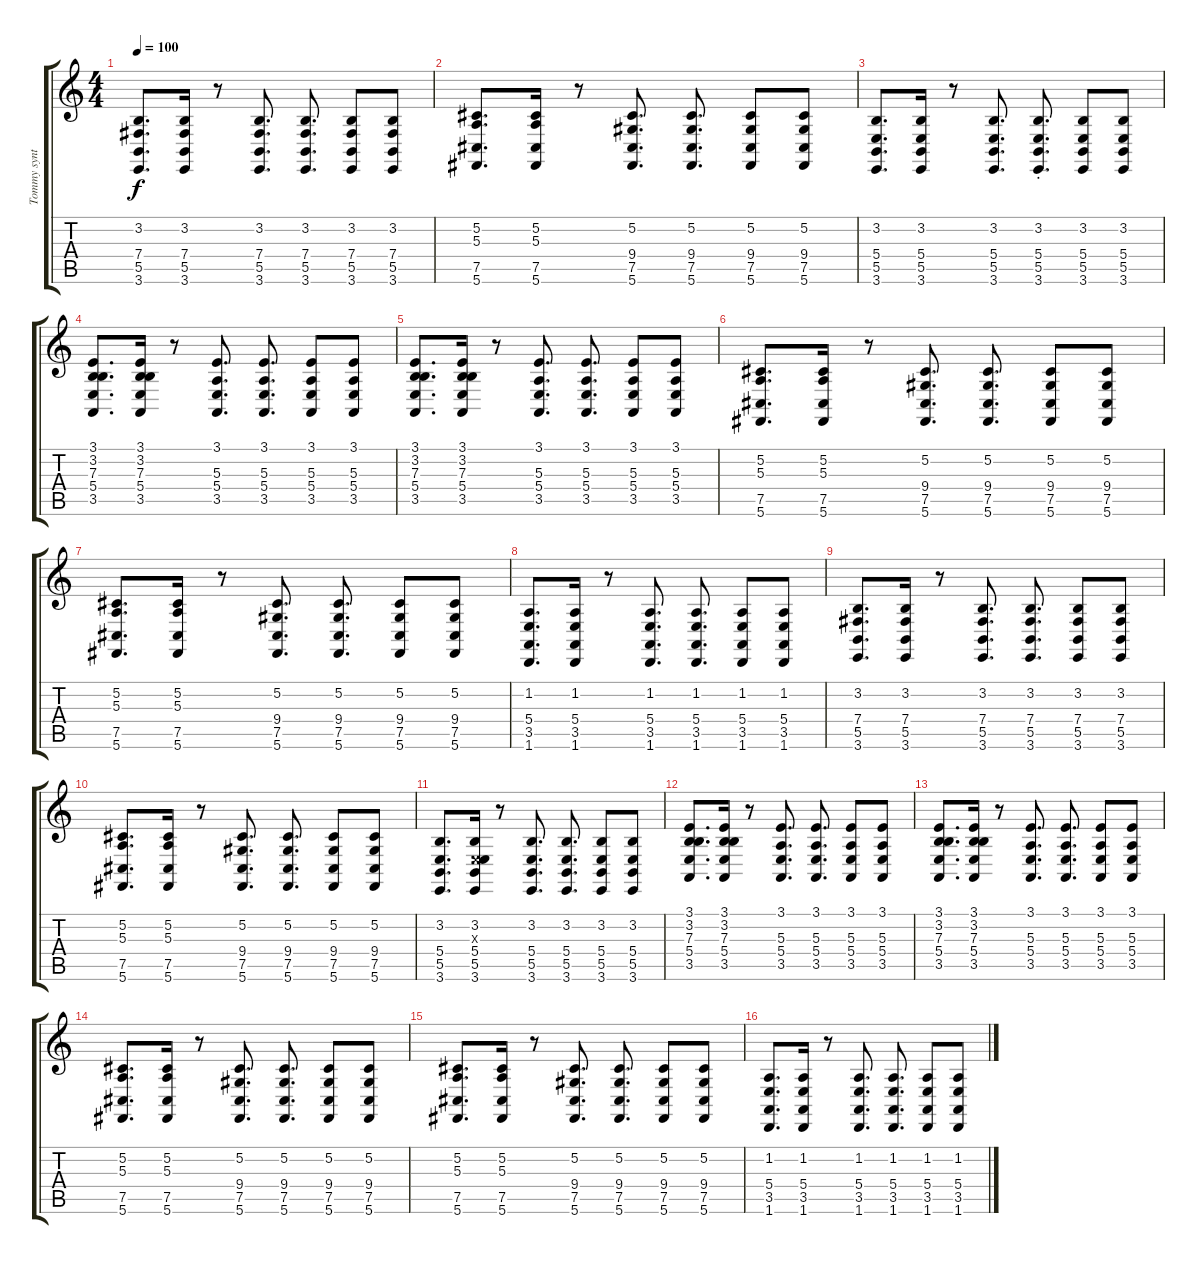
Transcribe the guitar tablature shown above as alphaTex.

\track ("Tommy synth" "Tommy synt") {instrument lead2sawtooth}
\staff {score tabs}
\tuning (Db4 Ab3 E3 B2 Gb2 Db2) {hide}
\ts (4 4)
\tempo 100
\clef g2
\ks c
(3.2 7.4 5.5 3.6).8{d dy f} (3.2 7.4 5.5 3.6).16 r.8 (3.2 7.4 5.5 3.6).8{d} (3.2 7.4 5.5 3.6).8{d} (3.2 7.4 5.5 3.6).8 (3.2 7.4 5.5 3.6).8 |
(5.2 5.3 7.5 5.6).8{d} (5.2 5.3 7.5 5.6).16 r.8 (5.2 9.4 7.5 5.6).8{d} (5.2 9.4 7.5 5.6).8{d} (5.2 9.4 7.5 5.6).8 (5.2 9.4 7.5 5.6).8 |
(3.2 5.4 5.5 3.6).8{d} (3.2 5.4 5.5 3.6).16 r.8 (3.2 5.4 5.5 3.6).8{d} (3.2{st} 5.4{st} 5.5 3.6{st}).8{d} (3.2 5.4 5.5 3.6).8 (3.2 5.4 5.5 3.6).8 |
(3.1 3.2 7.3 5.4 3.5).8{d} (3.1 3.2 7.3 5.4 3.5).16 r.8 (3.1 5.3 5.4 3.5).8{d} (3.1 5.3 5.4 3.5).8{d} (3.1 5.3 5.4 3.5).8 (3.1 5.3 5.4 3.5).8 |
(3.1 3.2 7.3 5.4 3.5).8{d} (3.1 3.2 7.3 5.4 3.5).16 r.8 (3.1 5.3 5.4 3.5).8{d} (3.1 5.3 5.4 3.5).8{d} (3.1 5.3 5.4 3.5).8 (3.1 5.3 5.4 3.5).8 |
(5.2 5.3 7.5 5.6).8{d} (5.2 5.3 7.5 5.6).16 r.8 (5.2 9.4 7.5 5.6).8{d} (5.2 9.4 7.5 5.6).8{d} (5.2 9.4 7.5 5.6).8 (5.2 9.4 7.5 5.6).8 |
(5.2 5.3 7.5 5.6).8{d} (5.2 5.3 7.5 5.6).16 r.8 (5.2 9.4 7.5 5.6).8{d} (5.2 9.4 7.5 5.6).8{d} (5.2 9.4 7.5 5.6).8 (5.2 9.4 7.5 5.6).8 |
(1.2 5.4 3.5 1.6).8{d} (1.2 5.4 3.5 1.6).16 r.8 (1.2 5.4 3.5 1.6).8{d} (1.2 5.4 3.5 1.6).8{d} (1.2 5.4 3.5 1.6).8 (1.2 5.4 3.5 1.6).8 |
(3.2 7.4 5.5 3.6).8{d} (3.2 7.4 5.5 3.6).16 r.8 (3.2 7.4 5.5 3.6).8{d} (3.2 7.4 5.5 3.6).8{d} (3.2 7.4 5.5 3.6).8 (3.2 7.4 5.5 3.6).8 |
(5.2 5.3 7.5 5.6).8{d} (5.2 5.3 7.5 5.6).16 r.8 (5.2 9.4 7.5 5.6).8{d} (5.2 9.4 7.5 5.6).8{d} (5.2 9.4 7.5 5.6).8 (5.2 9.4 7.5 5.6).8 |
(3.2 5.4 5.5 3.6).8{d} (3.2 0.3{x} 5.4 5.5 3.6).16 r.8 (3.2 5.4 5.5 3.6).8{d} (3.2 5.4 5.5 3.6).8{d} (3.2 5.4 5.5 3.6).8 (3.2 5.4 5.5 3.6).8 |
(3.1 3.2 7.3 5.4 3.5).8{d} (3.1 3.2 7.3 5.4 3.5).16 r.8 (3.1 5.3 5.4 3.5).8{d} (3.1 5.3 5.4 3.5).8{d} (3.1 5.3 5.4 3.5).8 (3.1 5.3 5.4 3.5).8 |
(3.1 3.2 7.3 5.4 3.5).8{d} (3.1 3.2 7.3 5.4 3.5).16 r.8 (3.1 5.3 5.4 3.5).8{d} (3.1 5.3 5.4 3.5).8{d} (3.1 5.3 5.4 3.5).8 (3.1 5.3 5.4 3.5).8 |
(5.2 5.3 7.5 5.6).8{d} (5.2 5.3 7.5 5.6).16 r.8 (5.2 9.4 7.5 5.6).8{d} (5.2 9.4 7.5 5.6).8{d} (5.2 9.4 7.5 5.6).8 (5.2 9.4 7.5 5.6).8 |
(5.2 5.3 7.5 5.6).8{d} (5.2 5.3 7.5 5.6).16 r.8 (5.2 9.4 7.5 5.6).8{d} (5.2 9.4 7.5 5.6).8{d} (5.2 9.4 7.5 5.6).8 (5.2 9.4 7.5 5.6).8 |
(1.2 5.4 3.5 1.6).8{d} (1.2 5.4 3.5 1.6).16 r.8 (1.2 5.4 3.5 1.6).8{d} (1.2 5.4 3.5 1.6).8{d} (1.2 5.4 3.5 1.6).8 (1.2 5.4 3.5 1.6).8
